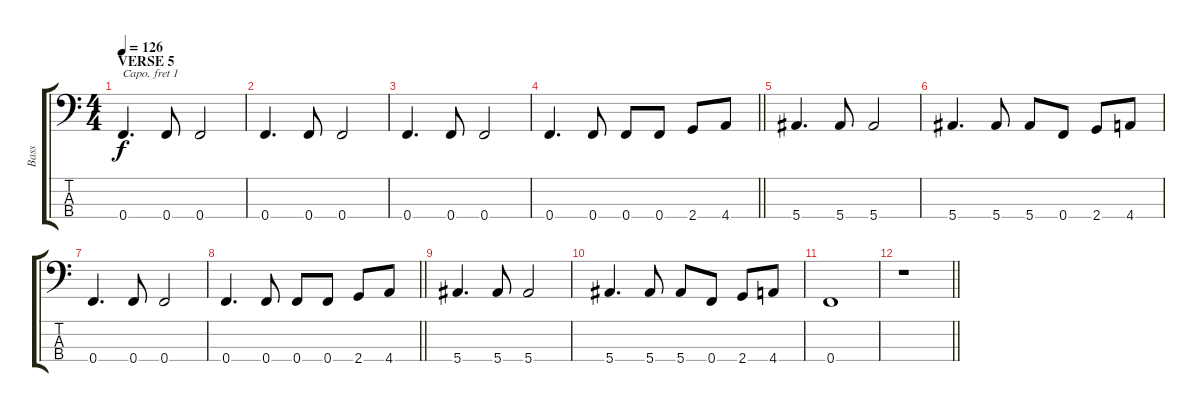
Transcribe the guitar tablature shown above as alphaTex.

\track ("Bass" "Bass") {instrument electricbassfinger}
\staff {score tabs}
\capo 1
\tuning (G2 D2 A1 E1) {hide}
\ts (4 4)
\section ("" "VERSE 5")
\tempo 126
\clef f4
\ks c
0.4.4{d dy f} 0.4.8 0.4.2 |
0.4.4{d} 0.4.8 0.4.2 |
0.4.4{d} 0.4.8 0.4.2 |
\barLineRight lightlight
0.4.4{d} 0.4.8 0.4.8 0.4.8 2.4.8 4.4.8 |
5.4.4{d} 5.4.8 5.4.2 |
5.4.4{d} 5.4.8 5.4.8 0.4.8 2.4.8 4.4.8 |
0.4.4{d} 0.4.8 0.4.2 |
\barLineRight lightlight
0.4.4{d} 0.4.8 0.4.8 0.4.8 2.4.8 4.4.8 |
5.4.4{d} 5.4.8 5.4.2 |
5.4.4{d} 5.4.8 5.4.8 0.4.8 2.4.8 4.4.8 |
0.4.1 |
\barLineRight lightlight
r.1
